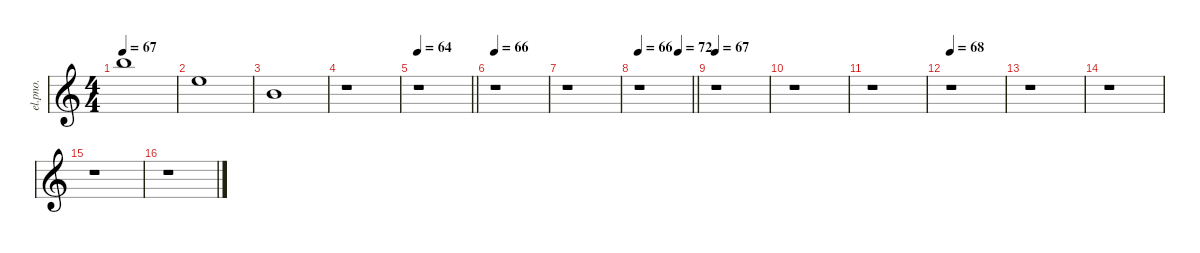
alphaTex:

\defaultSystemsLayout 4
\hideDynamics
\bracketExtendMode groupsimilarinstruments
\otherSystemsTrackNameOrientation horizontal
\track ("Piano" "el.pno.") {defaultSystemsLayout 16 instrument electricpiano1}
\staff {score}
\tuning (E4 B3 G3 D3 A2 E2)
\ts (4 4)
\tempo 67
\clef g2
\ks c
19.1.1{dy mf beam Down} |
17.2.1{beam Down} |
16.3.1{dy f beam Down} |
r.1{beam Down} |
\tempo 64
\barLineRight lightlight
r.1{beam Down} |
\tempo 66
r.1{beam Down} |
r.1{beam Down} |
\tempo 66
\tempo (72 0.75)
\barLineRight lightlight
r.1{beam Down} |
\tempo 67
r.1{beam Down} |
r.1{beam Down} |
r.1{beam Down} |
\tempo 68
r.1{beam Down} |
r.1{beam Down} |
r.1{beam Down} |
r.1{beam Down} |
r.1{beam Down}
